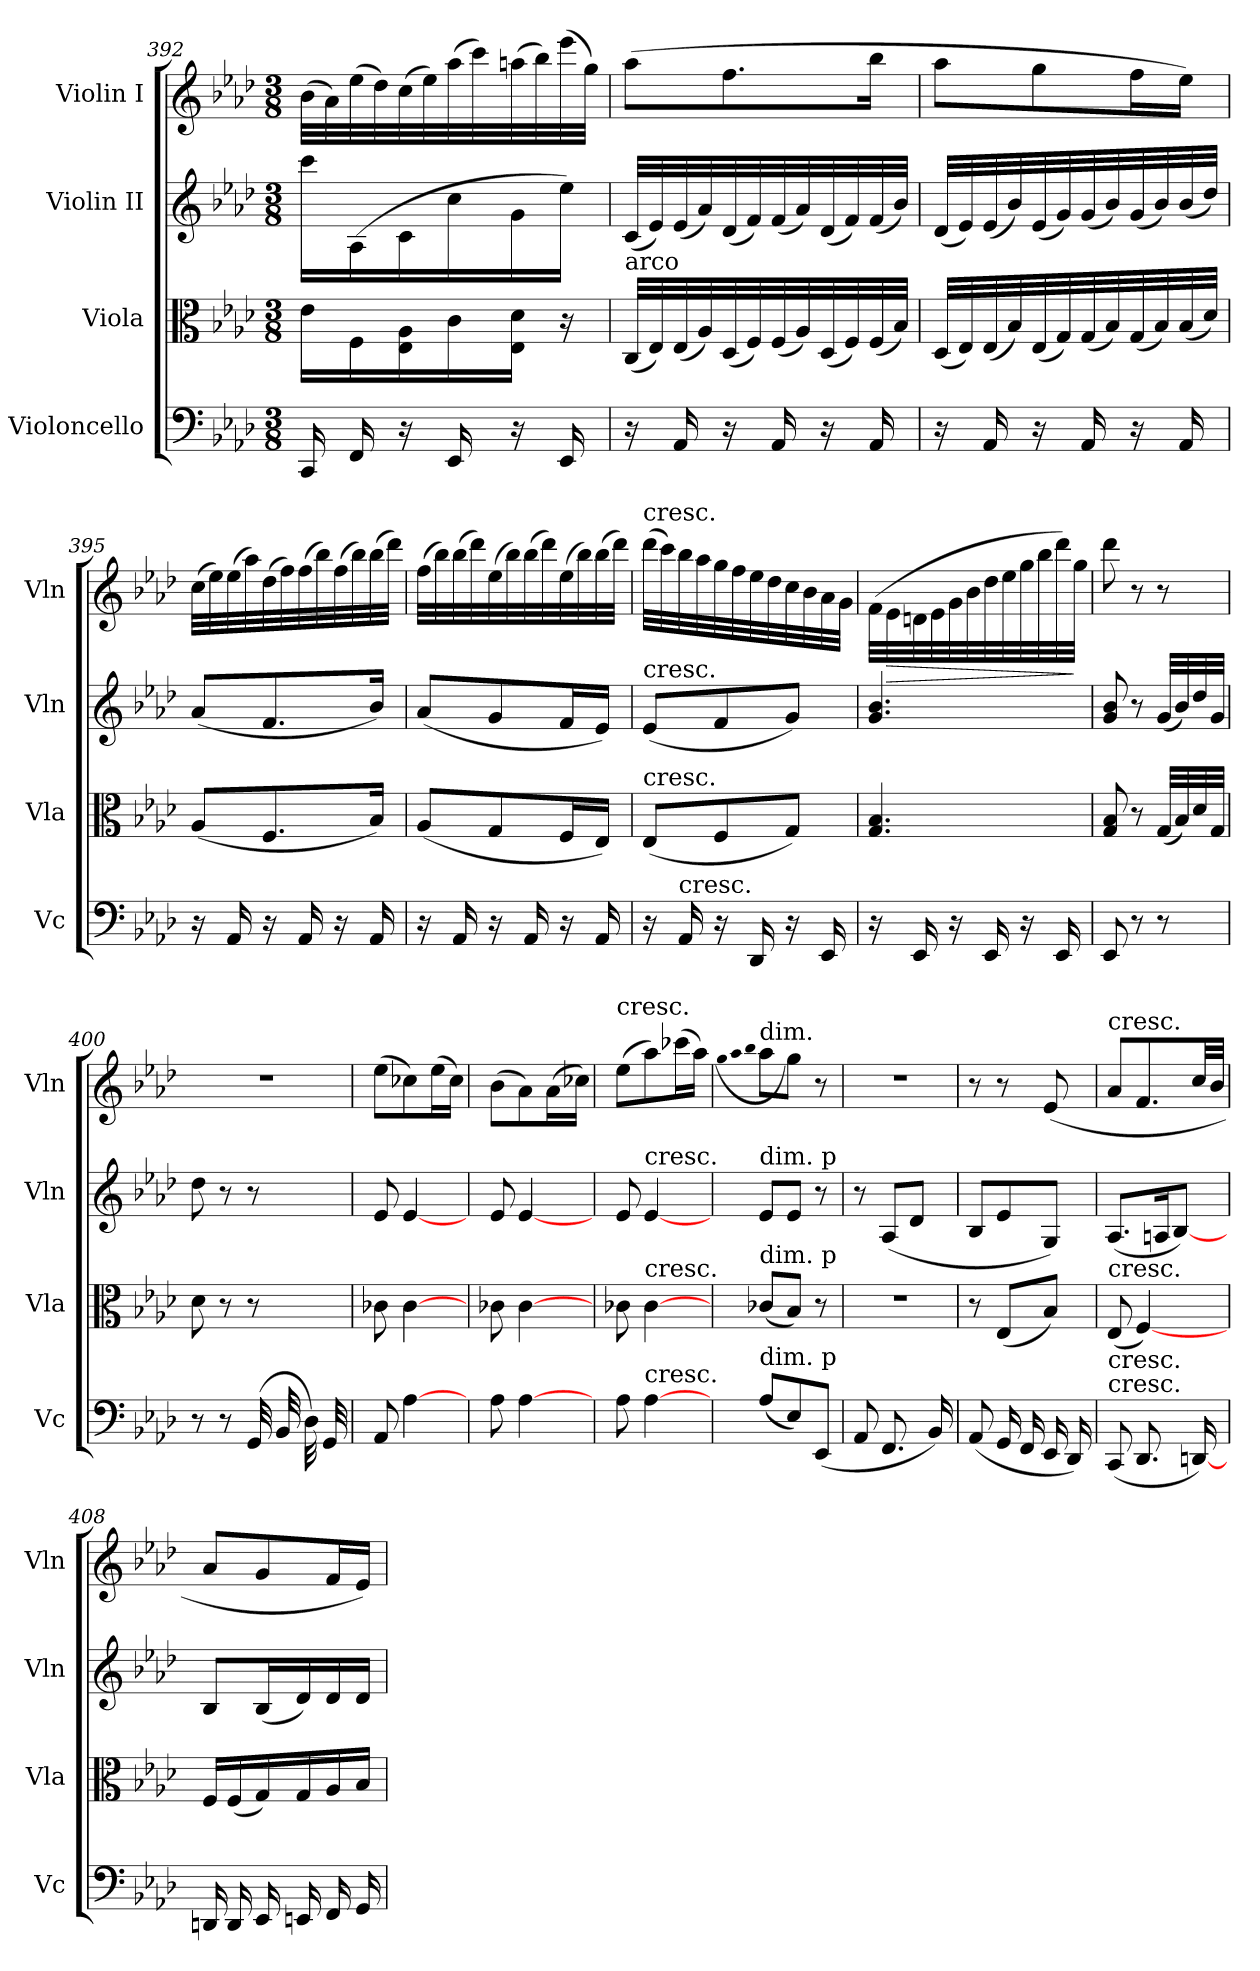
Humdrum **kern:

**kern	**kern	**kern	**kern	**dynam
*part4	*part3	*part2	*part1	*part1
*staff4	*staff3	*staff2	*staff1	*staff1
*I"Violoncello	*I"Viola	*I"Violin II	*I"Violin I	*
*I'Vc	*I'Vla	*I'Vln	*I'Vln	*
*clefF4	*clefC3	*clefG2	*clefG2	*
*k[b-e-a-d-]	*k[b-e-a-d-]	*k[b-e-a-d-]	*k[b-e-a-d-]	*
*A-:	*A-:	*A-:	*A-:	*
*M3/8	*M3/8	*M3/8	*M3/8	*
=392	=392	=392	=392	=392
16CC	16e-\LL	16ccc\LL	(32b-\LLL	.
.	.	.	32a-\)	.
16FF	16F\	(16A-\	(32ee-\	.
.	.	.	32dd-\)	.
16r	16E-\ 16A-\	16c\	(32cc\	.
.	.	.	32ee-\)	.
16EE-	16c\	16cc\	(32aa-\	.
.	.	.	32ccc\)	.
16r	16E-\ 16d-\JJ	16g\	(32aan\	.
.	.	.	32bb-\)	.
16EE-	16r	16ee-\JJ)	(32eee-\	.
.	.	.	32gg\JJJ)	.
=393	=393	=393	=393	=393
!	!LO:TX:a:t=arco	!	!	!
16r	(32C/LLL	(32c/LLL	(8aa-\L	.
.	32E-/)	32e-/)	.	.
16AA-	(32E-/	(32e-/	.	.
.	32A-/)	32a-/)	.	.
16r	(32D-/	(32d-/	8.ff\	.
.	32F/)	32f/)	.	.
16AA-	(32F/	(32f/	.	.
.	32A-/)	32a-/)	.	.
16r	(32D-/	(32d-/	.	.
.	32F/)	32f/)	.	.
16AA-	(32F/	(32f/	16bb-\Jk	.
.	32B-/JJJ)	32b-/JJJ)	.	.
=394	=394	=394	=394	=394
16r	(32D-/LLL	(32d-/LLL	8aa-\L	.
.	32E-/)	32e-/)	.	.
16AA-	(32E-/	(32e-/	.	.
.	32B-/)	32b-/)	.	.
16r	(32E-/	(32e-/	8gg\	.
.	32G/)	32g/)	.	.
16AA-	(32G/	(32g/	.	.
.	32B-/)	32b-/)	.	.
16r	(32G/	(32g/	16ff\L	.
.	32B-/)	32b-/)	.	.
16AA-	(32B-/	(32b-/	16ee-\JJ)	.
.	32d-/JJJ)	32dd-/JJJ)	.	.
=395	=395	=395	=395	=395
16r	(8A-/L	(8a-/L	(32cc\LLL	.
.	.	.	32ee-\)	.
16AA-	.	.	(32ee-\	.
.	.	.	32aa-\)	.
16r	8.F/	8.f/	(32dd-\	.
.	.	.	32ff\)	.
16AA-	.	.	(32ff\	.
.	.	.	32bb-\)	.
16r	.	.	(32ff\	.
.	.	.	32bb-\)	.
16AA-	16B-/Jk)	16b-/Jk)	(32bb-\	.
.	.	.	32ddd-\JJJ)	.
=396	=396	=396	=396	=396
16r	(8A-/L	(8a-/L	(32ff\LLL	.
.	.	.	32bb-\)	.
16AA-	.	.	(32bb-\	.
.	.	.	32ddd-\)	.
16r	8G/	8g/	(32ee-\	.
.	.	.	32bb-\)	.
16AA-	.	.	(32bb-\	.
.	.	.	32ddd-\)	.
16r	16F/L	16f/L	(32ee-\	.
.	.	.	32bb-\)	.
16AA-	16E-/JJ)	16e-/JJ)	(32bb-\	.
.	.	.	32ddd-\JJJ)	.
=397	=397	=397	=397	=397
!	!	!	!LO:TX:a:t=cresc.	!
!	!	!LO:TX:a:t=cresc.	!	!
!	!LO:TX:a:t=cresc.	!	!	!
16r	(8E-/L	(8e-/L	(32ddd-\LLL	.
.	.	.	32ccc\)	.
!LO:TX:a:t=cresc.	!	!	!	!
16AA-	.	.	32bb-\	.
.	.	.	32aa-\	.
16r	8F/	8f/	32gg\	.
.	.	.	32ff\	.
16DD-	.	.	32ee-\	.
.	.	.	32dd-\	.
16r	8G/J)	8g/J)	32cc\	.
.	.	.	32b-\	.
16EE-	.	.	32a-\	.
.	.	.	32g\JJJ	.
=398	=398	=398	=398	=398
16r	4.G 4.B-	4.g 4.b-	(32f\LLL	.
!	!	!	!	!LO:HP:b
.	.	.	32e-\	>
16EE-	.	.	32dn\	.
.	.	.	32e-\	.
16r	.	.	32g\	.
.	.	.	32b-\	.
16EE-	.	.	32dd-\	.
.	.	.	32ee-\	.
16r	.	.	32gg\	.
.	.	.	32bb-\	.
16EE-	.	.	32ddd-\)	.
.	.	.	32gg\JJJ	]
=399	=399	=399	=399	=399
8EE-	8G 8B-	8g 8b-	8ddd-	.
8r	8r	8r	8r	.
8r	(32G/LLL	(32g/LLL	8r	.
.	32B-/)	32b-/)	.	.
.	32d-/	32dd-/	.	.
.	32G/JJJ	32g/JJJ	.	.
=400	=400	=400	=400	=400
8r	8d-	8dd-	4.r	.
8r	8r	8r	.	.
(32GG	8r	8r	.	.
32BB-	.	.	.	.
32D-)	.	.	.	.
32GG	.	.	.	.
=401	=401	=401	=401	=401
8AA-	8c-X	8e-	(8ee-\L	.
[4A-	[4c-	[4e-	8cc-X\)	.
.	.	.	(16ee-\L	.
.	.	.	16cc-\JJ)	.
=402	=402	=402	=402	=402
8A-	8c-X	8e-	(8b-\L	.
[4A-	[4c-	[4e-	8a-\)	.
.	.	.	(16a-\L	.
.	.	.	16cc-X\JJ)	.
=403	=403	=403	=403	=403
!	!	!	!LO:TX:a:t=cresc.	!
8A-	8c-X	8e-	(8ee-\L	.
!	!	!LO:TX:a:t=cresc.	!	!
!	!LO:TX:a:t=cresc.	!	!	!
!LO:TX:a:t=cresc.	!	!	!	!
[4A-	[4c-	[4e-	8aa-\)	.
.	.	.	(16ccc-X\L	.
.	.	.	16aa-\JJ)	.
=404	=404	=404	=404	=404
.	.	.	(qqgg	.
.	.	.	qqaa-	.
.	.	.	qqbb-	.
!	!	!	!LO:TX:a:t=dim.	!
!	!	!LO:TX:a:t=dim. p	!	!
!	!LO:TX:a:t=dim. p	!	!	!
!LO:TX:a:t=dim. p	!	!	!	!
(8A-L	(8c-X/L	8e-/L	8aa-\L	.
8E-)	8B-/J)	8e-/J	8gg\J)	.
(8EE-J	8r	8r	8r	.
=405	=405	=405	=405	=405
8AA-	4.r	8r	4.r	.
8.FF	.	(8A-/L	.	.
.	.	8d-/J	.	.
16BB-)	.	.	.	.
=406	=406	=406	=406	=406
(8AA-	8r	8B-/L	8r	.
16GG	(8E-/L	8e-/	8r	.
16FF	.	.	.	.
16EE-	8B-/J)	8G/J)	(8e-	.
16DD-)	.	.	.	.
=407	=407	=407	=407	=407
!	!	!	!LO:TX:a:t=cresc.	!
!	!LO:TX:a:t=cresc.	!	!	!
!LO:TX:a:t=cresc.	!	!	!	!
!LO:TX:a:t=cresc.	!	!	!	!
(8CC	(8E-	(8.A-/L	8a-/L	.
8.DD-	[4F)	.	8.f/	.
.	.	16An/K	.	.
.	.	[8B-/J)	.	.
[16DDn)	.	.	32cc/LL	.
.	.	.	32b-/JJJ	.
=408	=408	=408	=408	=408
16DDn	16F/LL	8B-/L	8a-/L	.
16DD	(16F/	.	.	.
16EE-	16G/)	(16B-/L	8g/	.
16EEn	16G/	16d-/)	.	.
16FF	16A-/	16d-/	16f/L	.
16GG	16B-/JJ	16d-/JJ	16e-/JJ)	.
=	=	=	=	=
*-	*-	*-	*-	*-
